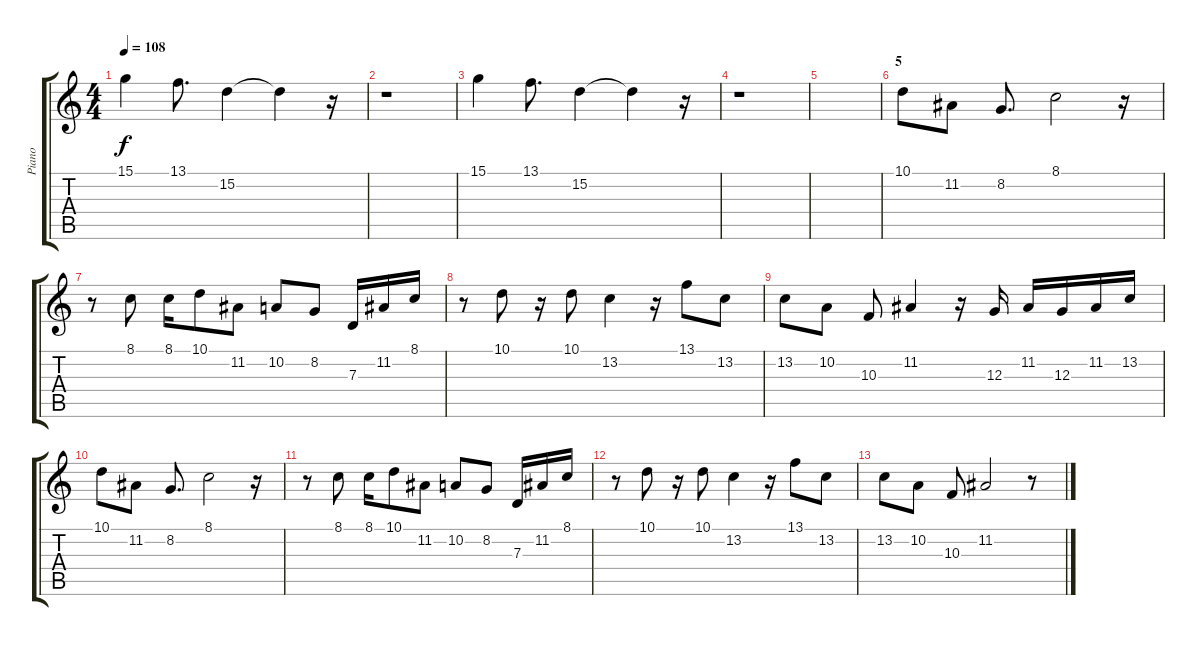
\track ("Piano" "Piano") {instrument acousticgrandpiano}
\staff {score tabs}
\tuning (E4 B3 G3 D3 A2 E2) {hide}
\ts (4 4)
\tempo 108
\clef g2
\ks c
15.1.4{dy f} 13.1.8{d} 15.2.4 15.2{t}.4 r.16 |
r.1 |
15.1.4 13.1.8{d} 15.2.4 15.2{t}.4 r.16 |
r.1 |
|
\section ("" "5")
10.1.8 11.2.8 8.2.8{d} 8.1.2 r.16 |
r.8 8.1.8 8.1.16 10.1.8 11.2.8 10.2.8 8.2.8 7.3.16 11.2.16 8.1.16 |
r.8 10.1.8 r.16 10.1.8 13.2.4 r.16 13.1.8 13.2.8 |
13.2.8 10.2.8 10.3.8 11.2.4 r.16 12.3.16 11.2.16 12.3.16 11.2.16 13.2.16 |
10.1.8 11.2.8 8.2.8{d} 8.1.2 r.16 |
r.8 8.1.8 8.1.16 10.1.8 11.2.8 10.2.8 8.2.8 7.3.16 11.2.16 8.1.16 |
r.8 10.1.8 r.16 10.1.8 13.2.4 r.16 13.1.8 13.2.8 |
13.2.8 10.2.8 10.3.8 11.2.2 r.8
